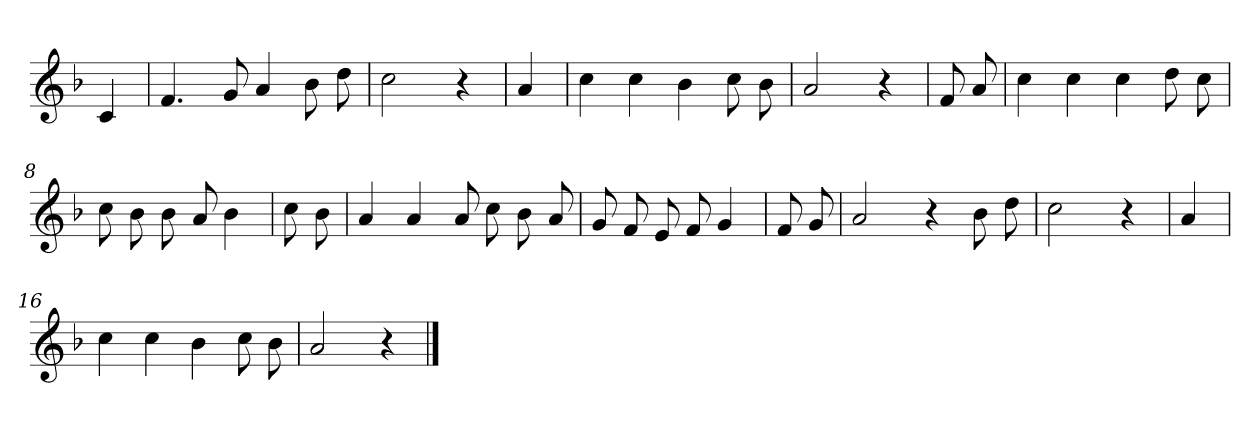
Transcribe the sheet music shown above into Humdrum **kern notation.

**kern
*part1
*staff1
*clefG2
*k[b-]
*F:
=
4c
=1
4.f
8g
4a
8b-
8dd
=2
2cc
4r
=3
4a
=4
4cc
4cc
4b-
8cc
8b-
=5
2a
4r
=6
8f
8a
=7
4cc
4cc
4cc
8dd
8cc
=8
8cc
8b-
8b-
8a
4b-
=9
8cc
8b-
=10
4a
4a
8a
8cc
8b-
8a
=11
8g
8f
8e
8f
4g
=12
8f
8g
=13
2a
4r
8b-
8dd
=14
2cc
4r
=15
4a
=16
4cc
4cc
4b-
8cc
8b-
=17
2a
4r
==
*-
